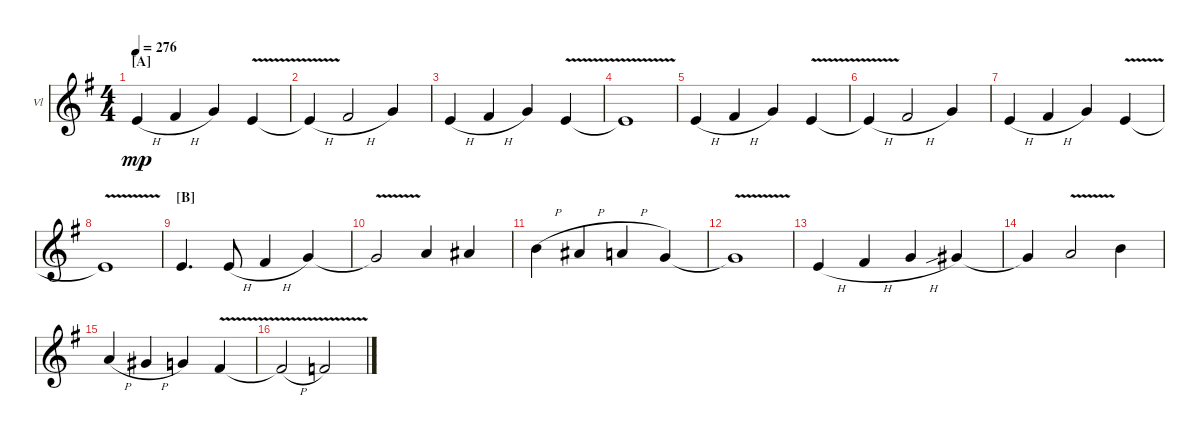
\defaultSystemsLayout 4
\bracketExtendMode groupsimilarinstruments
\firstSystemTrackNameOrientation horizontal
\otherSystemsTrackNameOrientation horizontal
\track ("Violin" "Vl") {instrument violin}
\staff {score}
\tuning (E5 A4 D4 G3)
\ts (4 4)
\section ("A" "")
\tempo 276
\clef g2
\ks g
2.3{h}.4{dy mp instrument violin} 4.3{h}.4 5.3.4 2.3{v}.4 |
2.3{h t}.4 4.3{h}.2 5.3.4 |
2.3{h}.4 4.3{h}.4 5.3.4 2.3{v}.4 |
2.3{v t}.1 |
2.3{h}.4 4.3{h}.4 5.3.4 2.3{v}.4 |
2.3{h t}.4 4.3{h}.2 5.3.4 |
2.3{h}.4 4.3{h}.4 5.3.4 2.3{v}.4 |
2.3{v t}.1 |
\section ("B" "")
2.3.4{d} 2.3{h}.8 4.3{h}.4 5.3.4 |
5.3{v t}.2 0.2.4 1.2.4 |
9.3{h}.4 8.3{h}.4 7.3{h}.4 5.3.4 |
5.3{v t}.1 |
2.3{h}.4 4.3{h}.4 5.3{h}.4 6.3{sib}.4 |
6.3{t}.4 0.2{v}.2 2.2.4 |
7.3{h}.4 6.3{h}.4 5.3.4 4.3{v}.4 |
4.3{v h t}.2 3.3{v}.2
